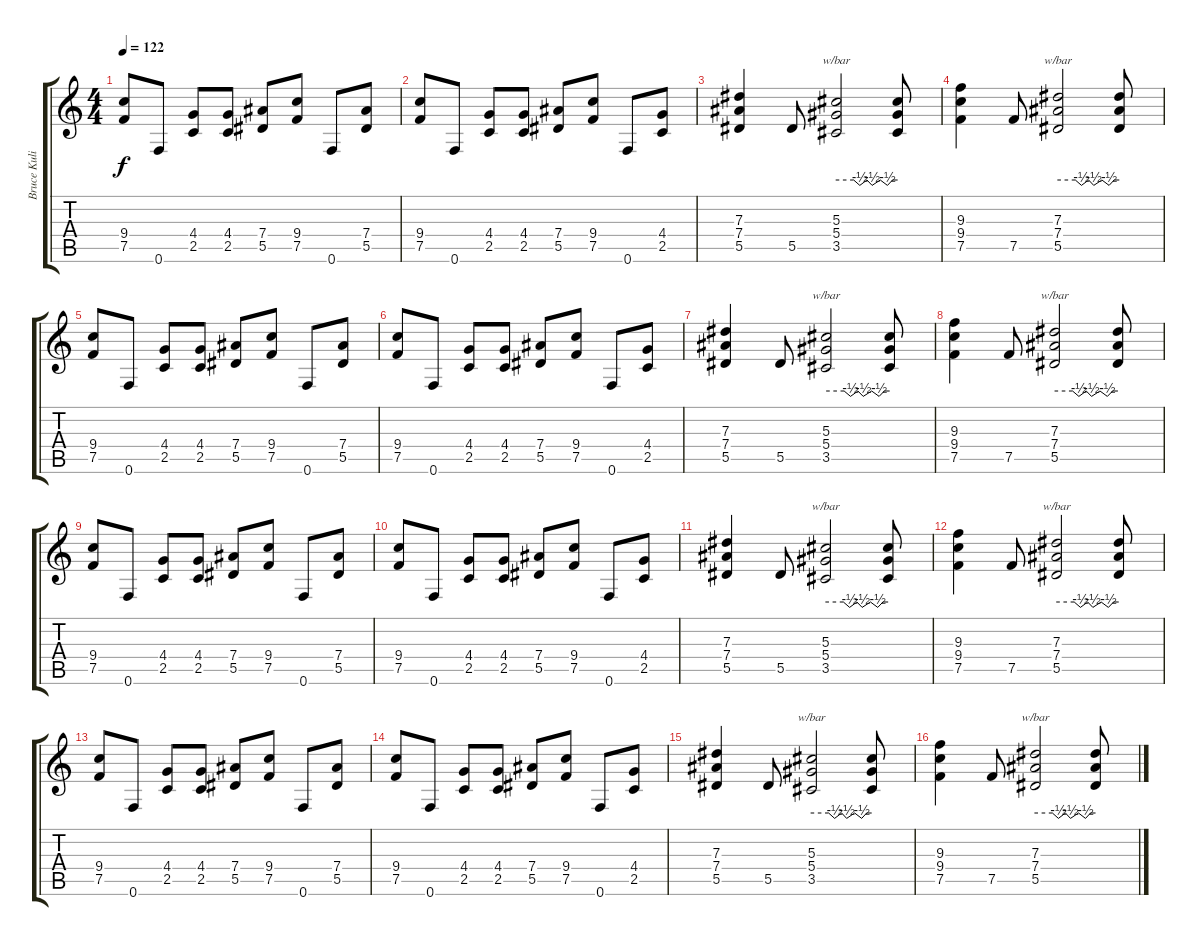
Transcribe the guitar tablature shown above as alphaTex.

\track ("Bruce Kulick" "Bruce Kuli") {instrument overdrivenguitar}
\staff {score tabs}
\tuning (F4 C4 Ab3 Eb3 Bb2 F2) {hide}
\ts (4 4)
\tempo 122
\clef g2
\ks c
(9.4 7.5).8{dy f} 0.6.8 (4.4 2.5).8 (4.4 2.5).8 (7.4 5.5).8 (9.4 7.5).8 0.6.8 (7.4 5.5).8 |
(9.4 7.5).8 0.6.8 (4.4 2.5).8 (4.4 2.5).8 (7.4 5.5).8 (9.4 7.5).8 0.6.8 (4.4 2.5).8 |
(7.3 7.4 5.5).4 5.5.8 (5.3 5.4 3.5).2{tbe (custom default 0 0 17 0 23 -2 30 0 35 -2 43 0 50 -2 55 0 60 0)} (5.3{t} 5.4{t} 3.5{t}).8 |
(9.3 9.4 7.5).4 7.5.8 (7.3 7.4 5.5).2{tbe (custom default 0 0 17 0 23 -2 30 0 35 -2 43 0 50 -2 55 0 60 0)} (7.3{t} 7.4{t} 5.5{t}).8 |
(9.4 7.5).8 0.6.8 (4.4 2.5).8 (4.4 2.5).8 (7.4 5.5).8 (9.4 7.5).8 0.6.8 (7.4 5.5).8 |
(9.4 7.5).8 0.6.8 (4.4 2.5).8 (4.4 2.5).8 (7.4 5.5).8 (9.4 7.5).8 0.6.8 (4.4 2.5).8 |
(7.3 7.4 5.5).4 5.5.8 (5.3 5.4 3.5).2{tbe (custom default 0 0 17 0 23 -2 30 0 35 -2 43 0 50 -2 55 0 60 0)} (5.3{t} 5.4{t} 3.5{t}).8 |
(9.3 9.4 7.5).4 7.5.8 (7.3 7.4 5.5).2{tbe (custom default 0 0 17 0 23 -2 30 0 35 -2 43 0 50 -2 55 0 60 0)} (7.3{t} 7.4{t} 5.5{t}).8 |
(9.4 7.5).8 0.6.8 (4.4 2.5).8 (4.4 2.5).8 (7.4 5.5).8 (9.4 7.5).8 0.6.8 (7.4 5.5).8 |
(9.4 7.5).8 0.6.8 (4.4 2.5).8 (4.4 2.5).8 (7.4 5.5).8 (9.4 7.5).8 0.6.8 (4.4 2.5).8 |
(7.3 7.4 5.5).4 5.5.8 (5.3 5.4 3.5).2{tbe (custom default 0 0 17 0 23 -2 30 0 35 -2 43 0 50 -2 55 0 60 0)} (5.3{t} 5.4{t} 3.5{t}).8 |
(9.3 9.4 7.5).4 7.5.8 (7.3 7.4 5.5).2{tbe (custom default 0 0 17 0 23 -2 30 0 35 -2 43 0 50 -2 55 0 60 0)} (7.3{t} 7.4{t} 5.5{t}).8 |
(9.4 7.5).8 0.6.8 (4.4 2.5).8 (4.4 2.5).8 (7.4 5.5).8 (9.4 7.5).8 0.6.8 (7.4 5.5).8 |
(9.4 7.5).8 0.6.8 (4.4 2.5).8 (4.4 2.5).8 (7.4 5.5).8 (9.4 7.5).8 0.6.8 (4.4 2.5).8 |
(7.3 7.4 5.5).4 5.5.8 (5.3 5.4 3.5).2{tbe (custom default 0 0 17 0 23 -2 30 0 35 -2 43 0 50 -2 55 0 60 0)} (5.3{t} 5.4{t} 3.5{t}).8 |
(9.3 9.4 7.5).4 7.5.8 (7.3 7.4 5.5).2{tbe (custom default 0 0 17 0 23 -2 30 0 35 -2 43 0 50 -2 55 0 60 0)} (7.3{t} 7.4{t} 5.5{t}).8
